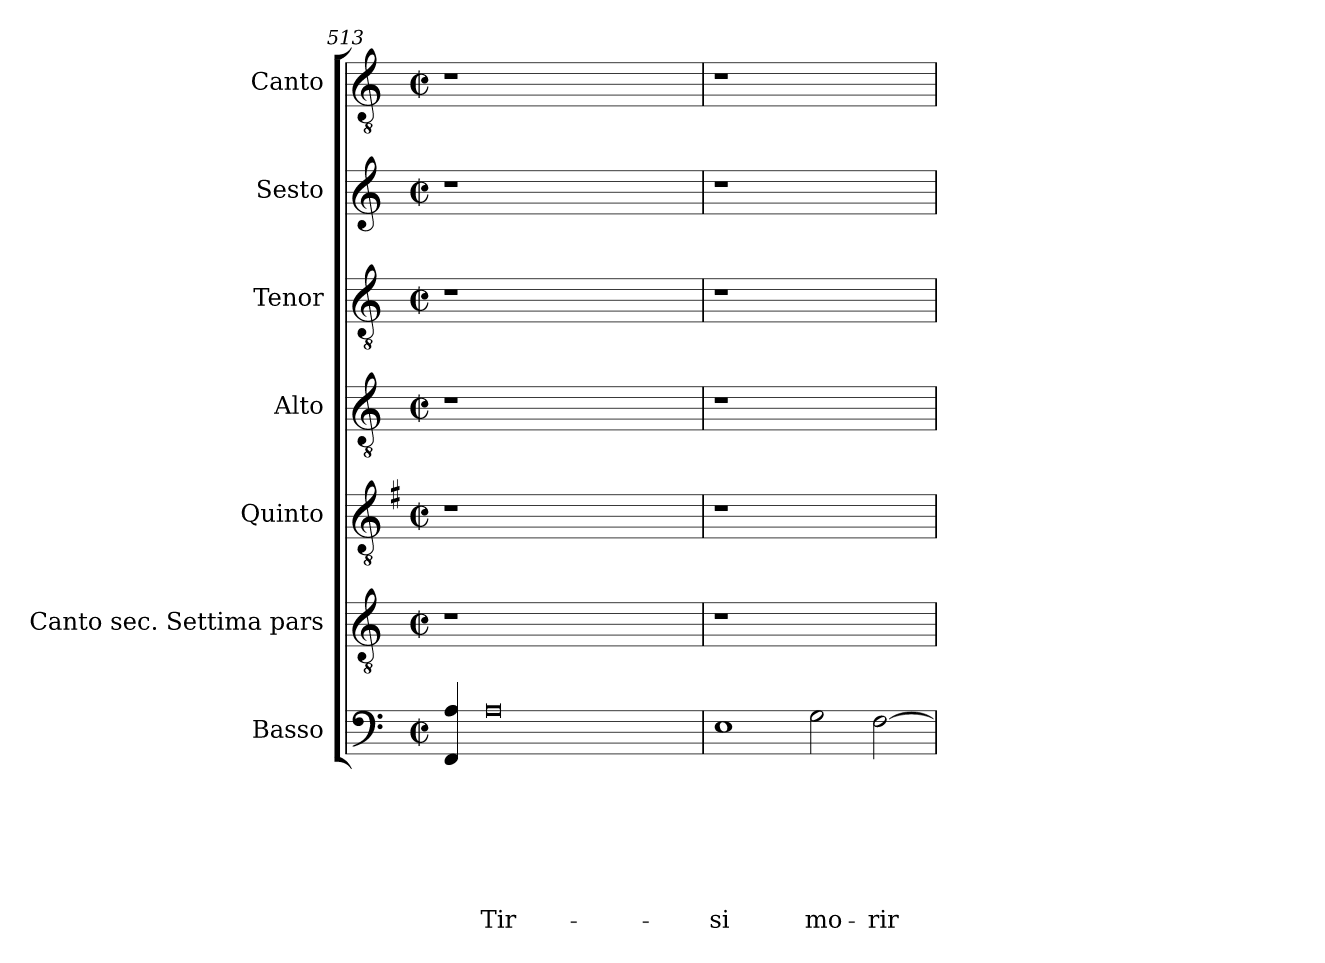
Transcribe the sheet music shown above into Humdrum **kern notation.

**kern	**text	**text	**text	**text	**text	**text	**text	**kern	**kern	**kern	**kern	**kern	**kern
*part7	*part7	*part7	*part7	*part7	*part7	*part7	*part7	*part6	*part5	*part4	*part3	*part2	*part1
*staff7	*staff7	*staff7	*staff7	*staff7	*staff7	*staff7	*staff7	*staff6	*staff5	*staff4	*staff3	*staff2	*staff1
*I"Basso	*	*	*	*	*	*	*	*I"Canto sec. Settima pars	*I"Quinto	*I"Alto	*I"Tenor	*I"Sesto	*I"Canto
*	*	*	*	*	*	*	*	*	*I'Quinto	*I'Alto	*I'Tenor	*I'Sesto	*I'Canto
!!LO:PB:g=z
*clefF4	*	*	*	*	*	*	*	*clefGv2	*clefGv2	*clefGv2	*clefGv2	*clefG2	*clefGv2
*k[]	*	*	*	*	*	*	*	*k[]	*k[f#]	*k[]	*k[]	*k[]	*k[]
*C:	*	*	*	*	*	*	*	*C:	*G:	*C:	*C:	*C:	*C:
*M2/2	*	*	*	*	*	*	*	*M2/2	*M2/2	*M2/2	*M2/2	*M2/2	*M2/2
*met(c|)	*	*	*	*	*	*	*	*met(c|)	*met(c|)	*met(c|)	*met(c|)	*met(c|)	*met(c|)
=513	=513	=513	=513	=513	=513	=513	=513	=513	=513	=513	=513	=513	=513
4FF/ 4A/	.	.	.	.	.	.	.	1r	1r	1r	1r	1r	1r
!	!	!	!	!	!	!	!LO:LY:b	!	!	!	!	!	!
0A	.	.	.	.	.	.	Tir-	.	.	.	.	.	.
.	.	.	.	.	.	.	.	1ryy	1ryy	1ryy	1ryy	1ryy	1ryy
.	.	.	.	.	.	.	.	4ryy	4ryy	4ryy	4ryy	4ryy	4ryy
=514	=514	=514	=514	=514	=514	=514	=514	=514	=514	=514	=514	=514	=514
!	!	!	!	!	!	!	!LO:LY:b	!	!	!	!	!	!
1E	.	.	.	.	.	.	-si	1r	1r	1r	1r	1r	1r
!	!	!	!	!	!	!	!LO:LY:b	!	!	!	!	!	!
2G\	.	.	.	.	.	.	mo-	1ryy	1ryy	1ryy	1ryy	1ryy	1ryy
!	!	!	!	!	!	!	!LO:LY:b	!	!	!	!	!	!
[>2F\	.	.	.	.	.	.	-rir	.	.	.	.	.	.
=	=	=	=	=	=	=	=	=	=	=	=	=	=
*-	*-	*-	*-	*-	*-	*-	*-	*-	*-	*-	*-	*-	*-
